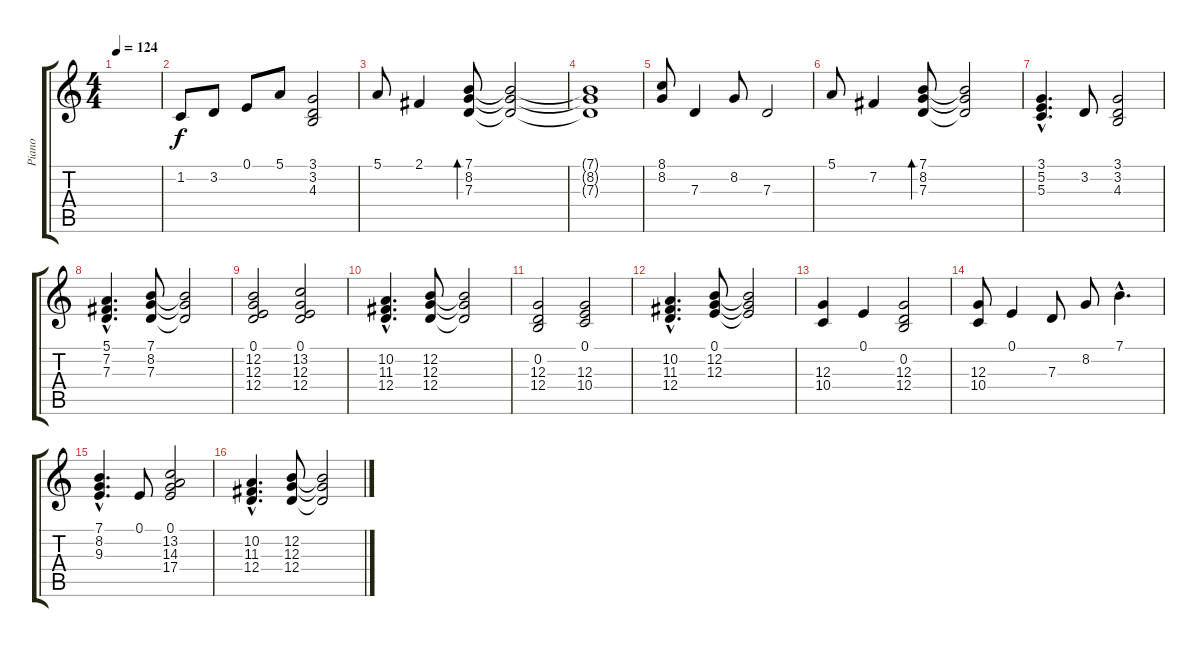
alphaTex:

\track ("Piano" "Piano") {instrument electricpiano2}
\staff {score tabs}
\tuning (E4 B3 G3 D3 A2 E2) {hide}
\ts (4 4)
\tempo 124
\clef g2
\ks c
|
1.2.8 3.2.8 0.1.8 5.1.8 (3.1 3.2 4.3).2 |
5.1.8 2.1.4 (7.1 8.2 7.3).8{bd 120} (7.1{t} 8.2{t} 7.3{t}).2 |
(7.1{t} 8.2{t} 7.3{t}).1 |
(8.1 8.2).8 7.3.4 8.2.8 7.3.2 |
5.1.8 7.2.4 (7.1 8.2 7.3).8{bd 120} (7.1{t} 8.2{t} 7.3{t}).2 |
(3.1{hac} 5.2{hac} 5.3{hac}).4{d} 3.2.8 (3.1 3.2 4.3).2 |
(5.1{hac} 7.2{hac} 7.3{hac}).4{d} (7.1 8.2 7.3).8 (7.1{t} 8.2{t} 7.3{t}).2 |
(0.1 12.2 12.3 12.4).2 (0.1 13.2 12.3 12.4).2 |
(10.2{hac} 11.3{hac} 12.4{hac}).4{d} (12.2 12.3 12.4).8 (12.2{t} 12.3{t} 12.4{t}).2 |
(0.2 12.3 12.4).2 (0.1 12.3 10.4).2 |
(10.2{hac} 11.3{hac} 12.4{hac}).4{d} (0.1 12.2 12.3).8 (0.1{t} 12.2{t} 12.3{t}).2 |
(12.3 10.4).4 0.1.4 (0.2 12.3 12.4).2 |
(12.3 10.4).8 0.1.4 7.3.8 8.2.8 7.1{hac}.4{d} |
(7.1{hac} 8.2{hac} 9.3{hac}).4{d} 0.1.8 (0.1 13.2 14.3 17.4).2 |
(10.2{hac} 11.3{hac} 12.4{hac}).4{d} (12.2 12.3 12.4).8 (12.2{t} 12.3{t} 12.4{t}).2
